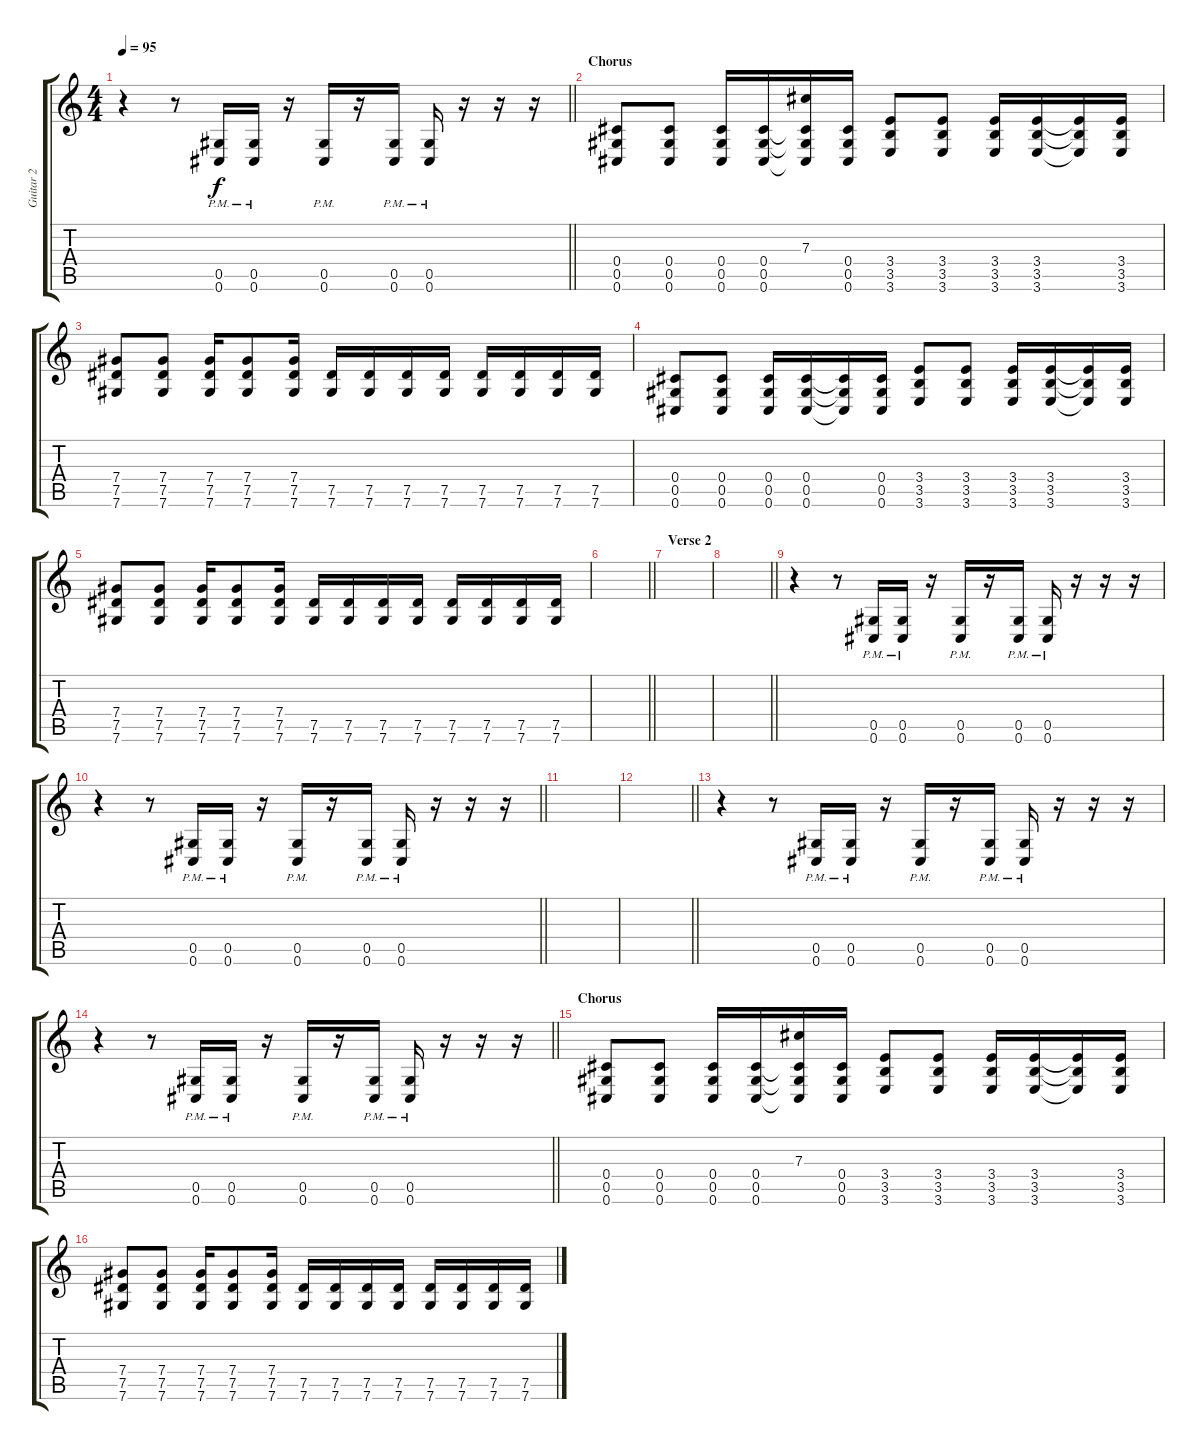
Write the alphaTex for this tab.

\track ("Guitar 2" "Guitar 2") {instrument distortionguitar}
\staff {score tabs}
\tuning (Eb4 Bb3 Gb3 Db3 Ab2 Db2) {hide}
\ts (4 4)
\tempo 95
\clef g2
\barLineRight lightlight
\ks c
r.4{dy f} r.8 (0.5{pm} 0.6{pm}).16 (0.5{pm} 0.6{pm}).16 r.16 (0.5{pm} 0.6{pm}).16 r.16 (0.5{pm} 0.6{pm}).16 (0.5{pm} 0.6{pm}).16 r.16 r.16 r.16 |
\section ("" "Chorus")
(0.4 0.5 0.6).8 (0.4 0.5 0.6).8 (0.4 0.5 0.6).16 (0.4 0.5 0.6).16 (7.3 0.4{t} 0.5{t} 0.6{t}).16 (0.4 0.5 0.6).16 (3.4 3.5 3.6).8 (3.4 3.5 3.6).8 (3.4 3.5 3.6).16 (3.4 3.5 3.6).16 (3.4{t} 3.5{t} 3.6{t}).16 (3.4 3.5 3.6).16 |
(7.4 7.5 7.6).8 (7.4 7.5 7.6).8 (7.4 7.5 7.6).16 (7.4 7.5 7.6).8 (7.4 7.5 7.6).16 (7.5 7.6).16 (7.5 7.6).16 (7.5 7.6).16 (7.5 7.6).16 (7.5 7.6).16 (7.5 7.6).16 (7.5 7.6).16 (7.5 7.6).16 |
(0.4 0.5 0.6).8 (0.4 0.5 0.6).8 (0.4 0.5 0.6).16 (0.4 0.5 0.6).16 (0.4{t} 0.5{t} 0.6{t}).16 (0.4 0.5 0.6).16 (3.4 3.5 3.6).8 (3.4 3.5 3.6).8 (3.4 3.5 3.6).16 (3.4 3.5 3.6).16 (3.4{t} 3.5{t} 3.6{t}).16 (3.4 3.5 3.6).16 |
(7.4 7.5 7.6).8 (7.4 7.5 7.6).8 (7.4 7.5 7.6).16 (7.4 7.5 7.6).8 (7.4 7.5 7.6).16 (7.5 7.6).16 (7.5 7.6).16 (7.5 7.6).16 (7.5 7.6).16 (7.5 7.6).16 (7.5 7.6).16 (7.5 7.6).16 (7.5 7.6).16 |
\barLineRight lightlight
|
\section ("" "Verse 2")
|
\barLineRight lightlight
|
r.4 r.8 (0.5{pm} 0.6{pm}).16 (0.5{pm} 0.6{pm}).16 r.16 (0.5{pm} 0.6{pm}).16 r.16 (0.5{pm} 0.6{pm}).16 (0.5{pm} 0.6{pm}).16 r.16 r.16 r.16 |
\barLineRight lightlight
r.4 r.8 (0.5{pm} 0.6{pm}).16 (0.5{pm} 0.6{pm}).16 r.16 (0.5{pm} 0.6{pm}).16 r.16 (0.5{pm} 0.6{pm}).16 (0.5{pm} 0.6{pm}).16 r.16 r.16 r.16 |
|
\barLineRight lightlight
|
r.4 r.8 (0.5{pm} 0.6{pm}).16 (0.5{pm} 0.6{pm}).16 r.16 (0.5{pm} 0.6{pm}).16 r.16 (0.5{pm} 0.6{pm}).16 (0.5{pm} 0.6{pm}).16 r.16 r.16 r.16 |
\barLineRight lightlight
r.4 r.8 (0.5{pm} 0.6{pm}).16 (0.5{pm} 0.6{pm}).16 r.16 (0.5{pm} 0.6{pm}).16 r.16 (0.5{pm} 0.6{pm}).16 (0.5{pm} 0.6{pm}).16 r.16 r.16 r.16 |
\section ("" "Chorus")
(0.4 0.5 0.6).8 (0.4 0.5 0.6).8 (0.4 0.5 0.6).16 (0.4 0.5 0.6).16 (7.3 0.4{t} 0.5{t} 0.6{t}).16 (0.4 0.5 0.6).16 (3.4 3.5 3.6).8 (3.4 3.5 3.6).8 (3.4 3.5 3.6).16 (3.4 3.5 3.6).16 (3.4{t} 3.5{t} 3.6{t}).16 (3.4 3.5 3.6).16 |
(7.4 7.5 7.6).8 (7.4 7.5 7.6).8 (7.4 7.5 7.6).16 (7.4 7.5 7.6).8 (7.4 7.5 7.6).16 (7.5 7.6).16 (7.5 7.6).16 (7.5 7.6).16 (7.5 7.6).16 (7.5 7.6).16 (7.5 7.6).16 (7.5 7.6).16 (7.5 7.6).16
